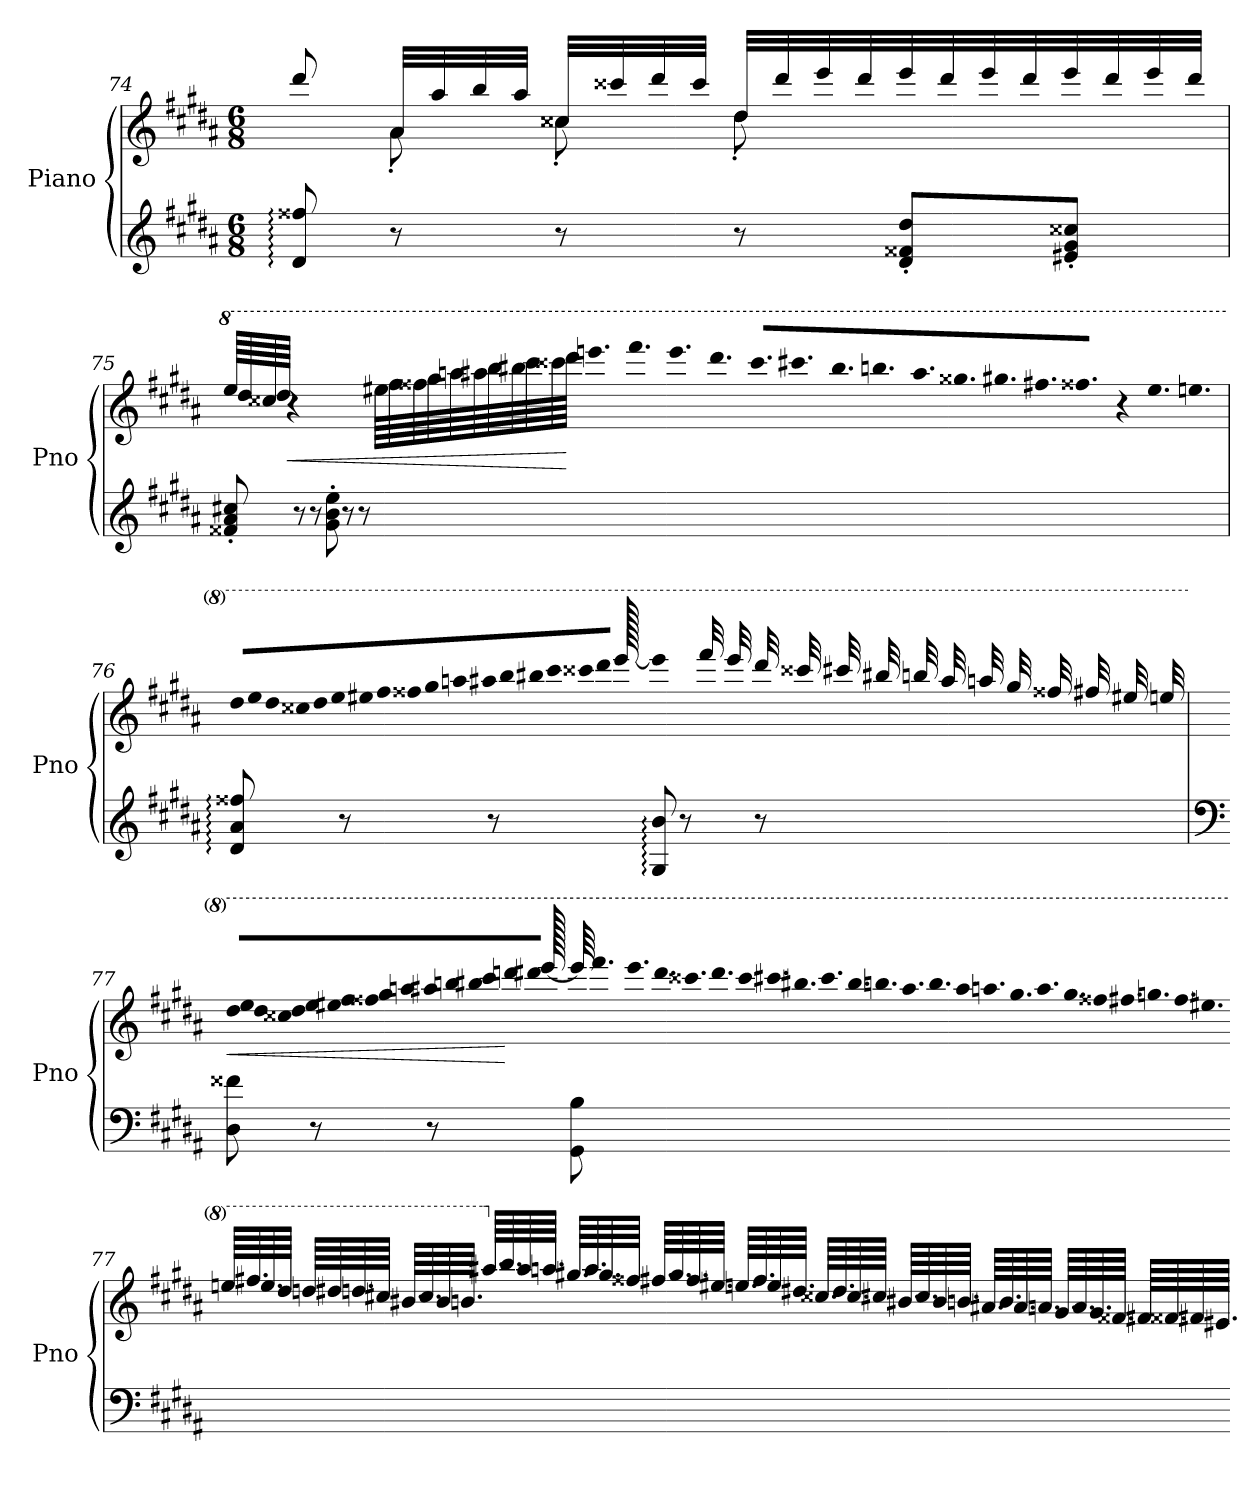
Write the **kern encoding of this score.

**kern	**kern	**dynam
*part1	*part1	*part1
*staff2	*staff1	*staff1/2
*I"Piano	*	*
*I'Pno	*	*
*clefG2	*clefG2	*
*k[f#c#g#d#a#]	*k[f#c#g#d#a#]	*
*M6/8	*M6/8	*
=74	=74	=74
*	*^	*
8d#/: 8ff##X/:	8ddd#/	8ryy	.
8r	32a#/LLL	8a#'\	.
.	32aa#/	.	.
.	32bb/	.	.
.	32aa#/JJJ	.	.
8r	32cc##X/LLL	8cc##X'\	.
.	32ccc##X/	.	.
.	32ddd#/	.	.
.	32ccc##/JJJ	.	.
8r	32dd#/LLL	8dd#'\	.
.	32ddd#/	.	.
.	32eee/	.	.
.	32ddd#/	.	.
8d#/' 8f##X/' 8dd#/'L	32eee/	4ryy	.
.	32ddd#/	.	.
.	32eee/	.	.
.	32ddd#/	.	.
8e#X/' 8g#/' 8cc##X/'J	32eee/	.	.
.	32ddd#/	.	.
.	32eee/	.	.
.	32ddd#/JJJ	.	.
*	*v	*v	*
!!LO:PB:g=z
=75	=75	=75
*	*8va	*
*	*Xtuplet	*
8f##X/' 8a#/' 8cc#X/'	128%3eee/LLL	.
.	128%3ddd#/	.
.	128%3ccc##X/	.
.	128%3ddd#/JJJ	.
!	!LO:N:vis=2..	!LO:HP:b
.	32%21r	<
8r	.	.
8r	.	.
8g#\' 8b\' 8ee\'	.	.
8r	.	.
8r	.	.
640%381ryy	128%3eee#X\LLL	.
.	128%3fff#\	.
.	128%3fff##X\	.
.	128%3ggg#\	.
.	128%3aaan\	.
.	128%3aaa#X\	.
.	128%3bbb\	.
.	128%3bbb#X\	.
.	128%3cccc#\	.
.	128%3cccc##X\	.
.	128%3dddd#\JJJ	[
.	80.eeeen\	.
.	80.ffff#\	.
.	80.eeee\	.
.	80.dddd#\	.
.	80.cccc##/LLL	.
.	80.cccc#X/	.
.	80.bbb#/	.
.	80.bbbn/	.
.	80.aaa#/	.
.	80.ggg##X/	.
.	80.ggg#X/	.
.	80.fff#X/	.
.	80.fff##X/JJJ	.
.	160%9r	.
.	80.eee#\	.
.	80.eeen\	.
!!LO:PB:g=z
=76	=76	=76
!	!LO:N:vis=32	!
8d#/: 8a#/: 8ff##X/:	320%7ddd#/LLL	.
!	!LO:N:vis=32	!
.	320%7eee/	.
!	!LO:N:vis=32	!
.	320%7ddd#/	.
!	!LO:N:vis=32	!
.	320%7ccc##X/	.
!	!LO:N:vis=32	!
.	320%7ddd#/	.
!	!LO:N:vis=32	!
.	320%7eee/	.
8r	.	.
!	!LO:N:vis=32	!
.	320%7eee#X/	.
!	!LO:N:vis=32	!
.	320%7fff#/	.
!	!LO:N:vis=32	!
.	320%7fff##X/	.
!	!LO:N:vis=32	!
.	320%7ggg#/	.
!	!LO:N:vis=32	!
.	320%7aaan/	.
!	!LO:N:vis=32	!
.	320%7aaa#X/	.
8r	.	.
!	!LO:N:vis=32	!
.	320%7bbb/	.
!	!LO:N:vis=32	!
.	320%7bbb#X/	.
!	!LO:N:vis=32	!
.	320%7cccc#/	.
!	!LO:N:vis=32	!
.	320%7cccc##X/	.
!	!LO:N:vis=32	!
.	320%7dddd#/JJJ	.
.	[320eeee/LLL	.
8G#/: 8b/:	320%7eeee/LLL]	.
.	40ffff#/	.
.	40eeee/	.
.	40dddd#/	.
.	40cccc##X/	.
.	40cccc#X/	.
8r	.	.
.	40bbb#X/	.
.	40bbbn/	.
.	40aaa#/	.
.	40aaan/	.
.	40ggg#/	.
8r	.	.
.	40fff##X/	.
.	40fff#X/	.
.	40eee#X/	.
.	40eeen/JJJ	.
.	320ryy	.
!!LO:LB:g=z
=77	=77	=77
*clefF4	*	*
!	!LO:N:vis=32	!LO:HP:b
8D#\ 8f##X\	320%7ddd#/LLL	<
!	!LO:N:vis=32	!
.	320%7eee/	.
!	!LO:N:vis=32	!
.	320%7ddd#/	.
!	!LO:N:vis=32	!
.	320%7ccc##X/	.
!	!LO:N:vis=32	!
.	320%7ddd#/	.
!	!LO:N:vis=32	!
.	320%7eee/	.
8r	.	.
!	!LO:N:vis=32	!
.	320%7eee#X/	.
!	!LO:N:vis=32	!
.	320%7fff#/	.
!	!LO:N:vis=32	!
.	320%7fff##X/	.
!	!LO:N:vis=32	!
.	320%7ggg#/	.
!	!LO:N:vis=32	!
.	320%7aaan/	.
!	!LO:N:vis=32	!
.	320%7aaa#X/	.
8r	.	.
!	!LO:N:vis=32	!
.	320%7bbbn/	.
!	!LO:N:vis=32	!
.	320%7bbb#X/	.
!	!LO:N:vis=32	!
.	320%7cccc#/	.
!	!LO:N:vis=32	!
.	320%7ddddn/	[
!	!LO:N:vis=32	!
.	320%7dddd#X/JJJ	.
.	[320eeee/LLL	.
8GG#\ 8B\	80eeee/LLL]	.
.	96.ffff#/	.
.	96.eeee/	.
.	96.dddd#/JJJ	.
.	96.cccc##X/LLL	.
.	96.dddd#/	.
.	96.cccc##/	.
.	96.cccc#X/JJJ	.
.	96.bbb#X/LLL	.
4ryy	.	.
.	96.cccc#/	.
.	96.bbb#/	.
.	96.bbbn/JJJ	.
.	96.aaa#/LLL	.
.	96.bbb/	.
.	96.aaa#/	.
.	96.aaan/JJJ	.
.	96.ggg#/LLL	.
.	96.aaa/	.
.	96.ggg#/	.
.	96.fff##X/JJJ	.
.	96.fff#X/LLL	.
.	96.gggn/	.
.	96.fff#/	.
.	96.eee#X/JJJ	.
.	320ryy	.
!!LO:LB:g=z
=77-	=77-	=77-
2.ryy	96.eeen/LLL	.
.	96.fff#X/	.
.	96.eee/	.
.	96.ddd#/JJJ	.
.	96.dddn/LLL	.
.	96.ddd#X/	.
.	96.dddn/	.
.	96.ccc#/JJJ	.
.	96.bb#X/LLL	.
.	96.ccc#/	.
.	96.bb#/	.
.	96.bbn/JJJ	.
*	*X8va	*
.	96.aa#X/LLL	.
.	96.bb/	.
.	96.aa#/	.
.	96.aan/JJJ	.
.	96.gg#/LLL	.
.	96.aa/	.
.	96.gg#/	.
.	96.ff##X/JJJ	.
.	96.ff#X/LLL	.
.	96.gg#/	.
.	96.ff#/	.
.	96.ee#X/JJJ	.
.	96.een/LLL	.
.	96.ff#/	.
.	96.ee/	.
.	96.dd#/JJJ	.
.	96.cc##X/LLL	.
.	96.dd#/	.
.	96.cc##/	.
.	96.cc#X/JJJ	.
.	96.b#X/LLL	.
.	96.cc#/	.
.	96.b#/	.
.	96.bn/JJJ	.
.	96.a#X/LLL	.
.	96.b/	.
.	96.a#/	.
.	96.an/JJJ	.
.	96.g#/LLL	.
.	96.a/	.
.	96.g#/	.
.	96.f##X/JJJ	.
.	96.f#X/LLL	.
.	96.f##X/	.
.	96.f#X/	.
.	96.e#X/JJJ	.
=-	=-	=-
*-	*-	*-
